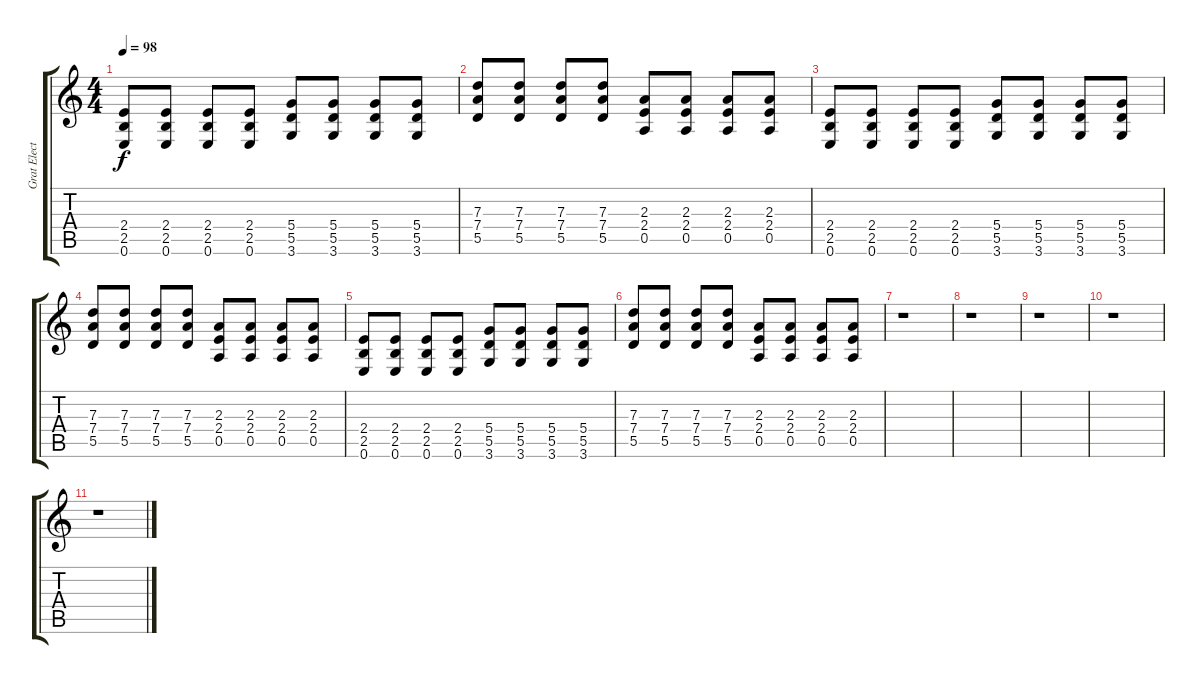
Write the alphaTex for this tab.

\track ("Grat Electrique" "Grat Elect") {instrument overdrivenguitar}
\staff {score tabs}
\tuning (E4 B3 G3 D3 A2 E2) {hide}
\ts (4 4)
\tempo 98
\clef g2
\ks c
(2.4 2.5 0.6).8{dy f} (2.4 2.5 0.6).8 (2.4 2.5 0.6).8 (2.4 2.5 0.6).8 (5.4 5.5 3.6).8 (5.4 5.5 3.6).8 (5.4 5.5 3.6).8 (5.4 5.5 3.6).8 |
(7.3 7.4 5.5).8 (7.3 7.4 5.5).8 (7.3 7.4 5.5).8 (7.3 7.4 5.5).8 (2.3 2.4 0.5).8 (2.3 2.4 0.5).8 (2.3 2.4 0.5).8 (2.3 2.4 0.5).8 |
(2.4 2.5 0.6).8 (2.4 2.5 0.6).8 (2.4 2.5 0.6).8 (2.4 2.5 0.6).8 (5.4 5.5 3.6).8 (5.4 5.5 3.6).8 (5.4 5.5 3.6).8 (5.4 5.5 3.6).8 |
(7.3 7.4 5.5).8 (7.3 7.4 5.5).8 (7.3 7.4 5.5).8 (7.3 7.4 5.5).8 (2.3 2.4 0.5).8 (2.3 2.4 0.5).8 (2.3 2.4 0.5).8 (2.3 2.4 0.5).8 |
(2.4 2.5 0.6).8 (2.4 2.5 0.6).8 (2.4 2.5 0.6).8 (2.4 2.5 0.6).8 (5.4 5.5 3.6).8 (5.4 5.5 3.6).8 (5.4 5.5 3.6).8 (5.4 5.5 3.6).8 |
(7.3 7.4 5.5).8 (7.3 7.4 5.5).8 (7.3 7.4 5.5).8 (7.3 7.4 5.5).8 (2.3 2.4 0.5).8 (2.3 2.4 0.5).8 (2.3 2.4 0.5).8 (2.3 2.4 0.5).8 |
r.1 |
r.1 |
r.1 |
r.1 |
r.1
